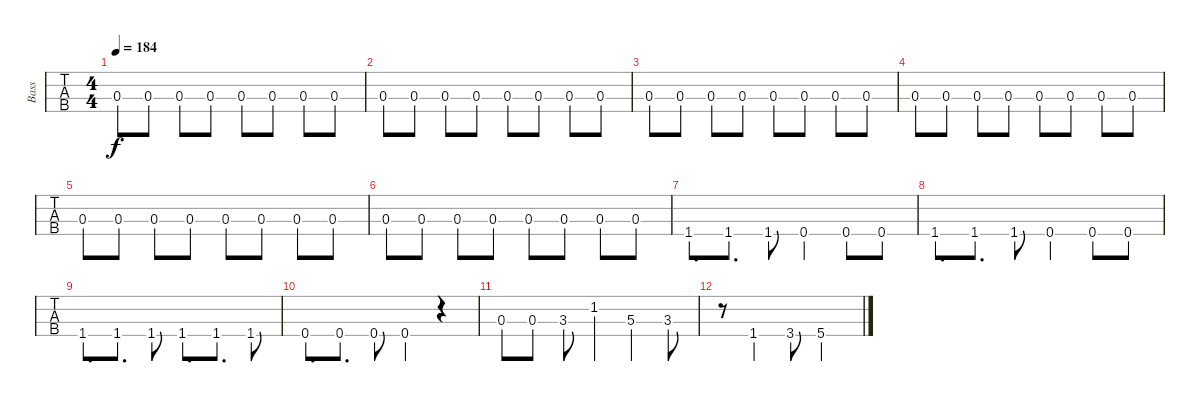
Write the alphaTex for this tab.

\track ("Bass" "Bass") {instrument electricbassfinger}
\staff {tabs}
\tuning (G2 D2 A1 E1) {hide}
\ts (4 4)
\tempo 184
\clef f4
\ks c
0.3.8{dy f} 0.3.8 0.3.8 0.3.8 0.3.8 0.3.8 0.3.8 0.3.8 |
0.3.8 0.3.8 0.3.8 0.3.8 0.3.8 0.3.8 0.3.8 0.3.8 |
0.3.8 0.3.8 0.3.8 0.3.8 0.3.8 0.3.8 0.3.8 0.3.8 |
0.3.8 0.3.8 0.3.8 0.3.8 0.3.8 0.3.8 0.3.8 0.3.8 |
0.3.8 0.3.8 0.3.8 0.3.8 0.3.8 0.3.8 0.3.8 0.3.8 |
0.3.8 0.3.8 0.3.8 0.3.8 0.3.8 0.3.8 0.3.8 0.3.8 |
1.4.8{d} 1.4.8{d} 1.4.8 0.4{st}.4 0.4.8 0.4.8 |
1.4.8{d} 1.4.8{d} 1.4.8 0.4{st}.4 0.4.8 0.4.8 |
1.4.8{d} 1.4.8{d} 1.4.8 1.4.8{d} 1.4.8{d} 1.4.8 |
0.4.8{d} 0.4.8{d} 0.4.8 0.4{st}.4 r.4 |
0.3.8 0.3.8 3.3.8 1.2.4 5.3.4 3.3.8 |
r.8 1.4{st}.4 3.4.8 5.4.2
